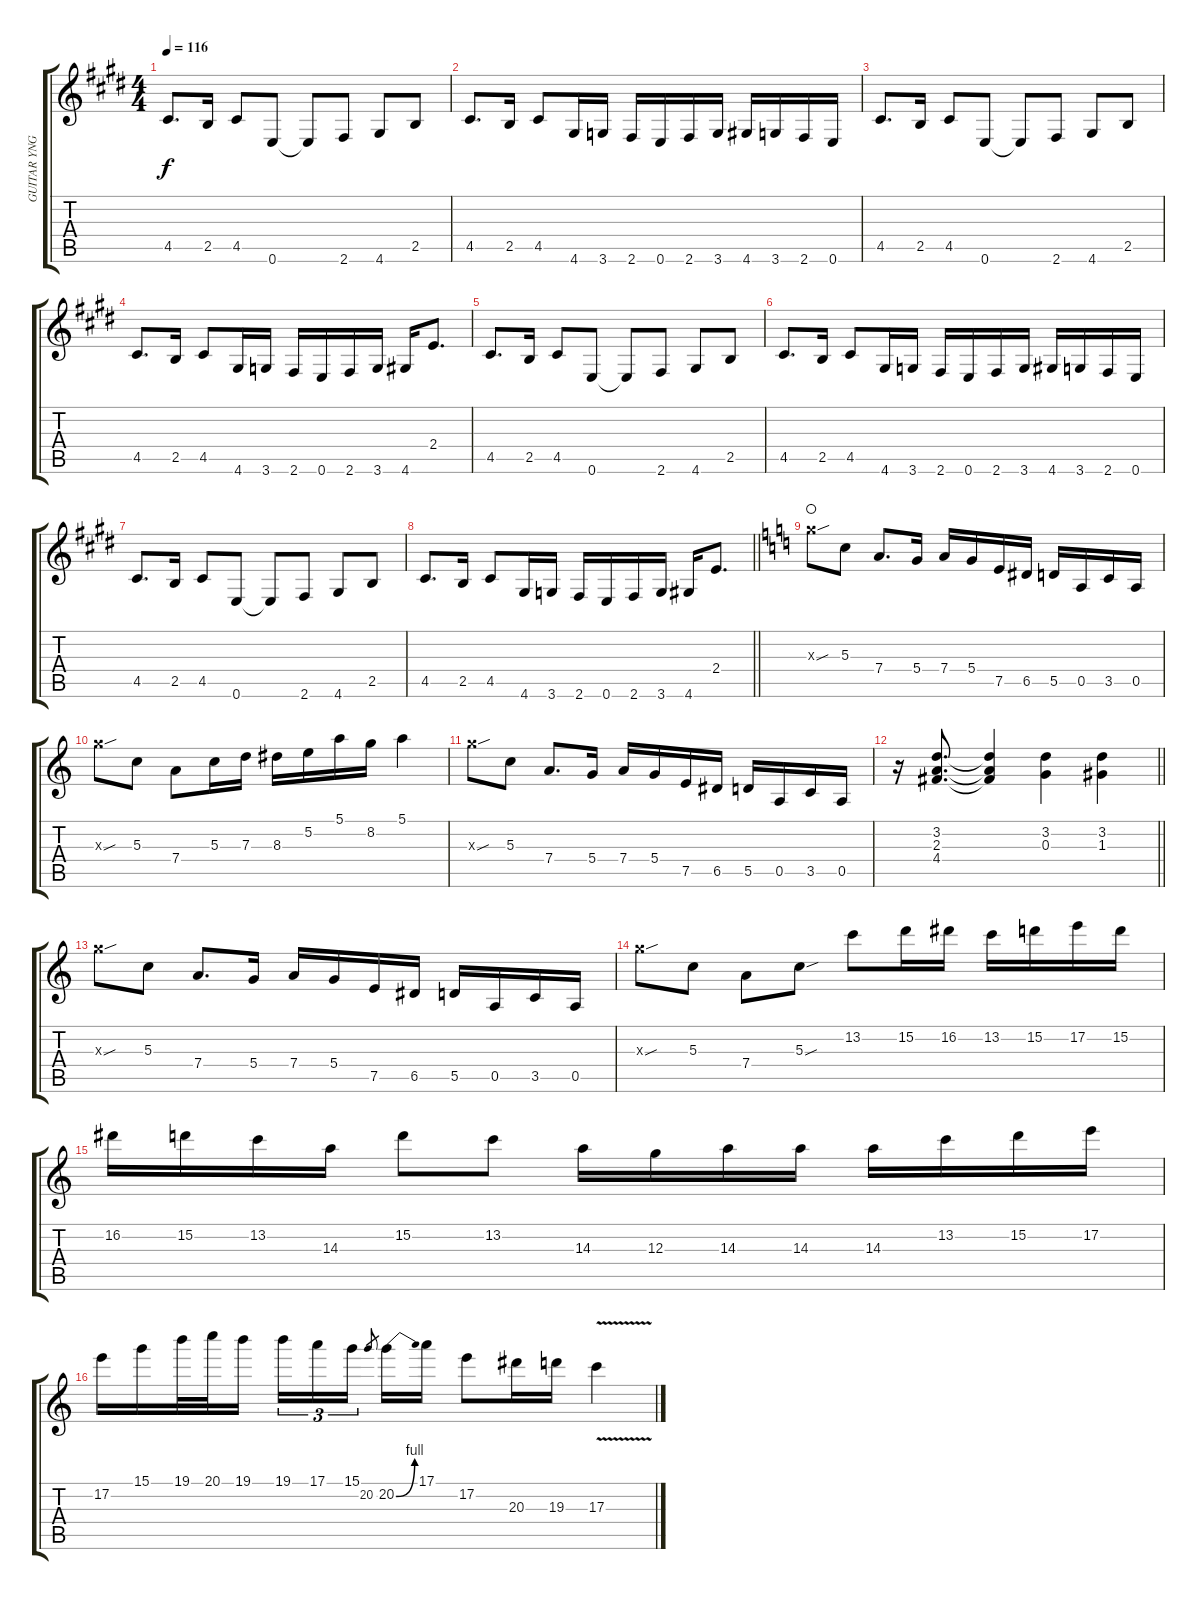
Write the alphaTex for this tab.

\track ("GUITAR YNGWIE 2" "GUITAR YNG") {instrument distortionguitar}
\staff {score tabs}
\tuning (E4 B3 G3 D3 A2 E2) {hide}
\ts (4 4)
\tempo 116
\clef g2
\ks c#minor
4.5.8{d dy f} 2.5.16 4.5.8 0.6.8 0.6{t}.8 2.6.8 4.6.8 2.5.8 |
4.5.8{d} 2.5.16 4.5.8 4.6.16 3.6.16 2.6.16 0.6.16 2.6.16 3.6.16 4.6.16 3.6.16 2.6.16 0.6.16 |
4.5.8{d} 2.5.16 4.5.8 0.6.8 0.6{t}.8 2.6.8 4.6.8 2.5.8 |
4.5.8{d} 2.5.16 4.5.8 4.6.16 3.6.16 2.6.16 0.6.16 2.6.16 3.6.16 4.6.16 2.4.8{d} |
4.5.8{d} 2.5.16 4.5.8 0.6.8 0.6{t}.8 2.6.8 4.6.8 2.5.8 |
4.5.8{d} 2.5.16 4.5.8 4.6.16 3.6.16 2.6.16 0.6.16 2.6.16 3.6.16 4.6.16 3.6.16 2.6.16 0.6.16 |
4.5.8{d} 2.5.16 4.5.8 0.6.8 0.6{t}.8 2.6.8 4.6.8 2.5.8 |
\barLineRight lightlight
4.5.8{d} 2.5.16 4.5.8 4.6.16 3.6.16 2.6.16 0.6.16 2.6.16 3.6.16 4.6.16 2.4.8{d} |
\ks c
12.3{sou x}.8{waho} 5.3.8 7.4.8{d} 5.4.16 7.4.16 5.4.16 7.5.16 6.5.16 5.5.16 0.5.16 3.5.16 0.5.16 |
12.3{sou x}.8 5.3.8 7.4.8 5.3.16 7.3.16 8.3.16 5.2.16 5.1.16 8.2.16 5.1.4 |
12.3{sou x}.8 5.3.8 7.4.8{d} 5.4.16 7.4.16 5.4.16 7.5.16 6.5.16 5.5.16 0.5.16 3.5.16 0.5.16 |
\barLineRight lightlight
r.16 (3.2 2.3 4.4).8{d} (3.2{t} 2.3{t} 4.4{t}).4 (3.2 0.3).4 (3.2 1.3).4 |
12.3{sou x}.8 5.3.8 7.4.8{d} 5.4.16 7.4.16 5.4.16 7.5.16 6.5.16 5.5.16 0.5.16 3.5.16 0.5.16 |
12.3{sou x}.8 5.3.8 7.4.8 5.3{sou}.8 13.2.8 15.2.16 16.2.16 13.2.16 15.2.16 17.2.16 15.2.16 |
16.2.16 15.2.16 13.2.16 14.3.16 15.2.8 13.2.8 14.3.16 12.3.16 14.3.16 14.3.16 14.3.16 13.2.16 15.2.16 17.2.16 |
17.2.16 15.1.16 19.1.32 20.1.32 19.1.16 19.1.16{tu (3 2)} 17.1.16{tu (3 2)} 15.1.16{tu (3 2)} 20.2.8{gr beam splitsecondary} 20.2{be (bend 0 0 60 4)}.16 17.1.16 17.2.8 20.3.16 19.3.16 17.3{v}.4
